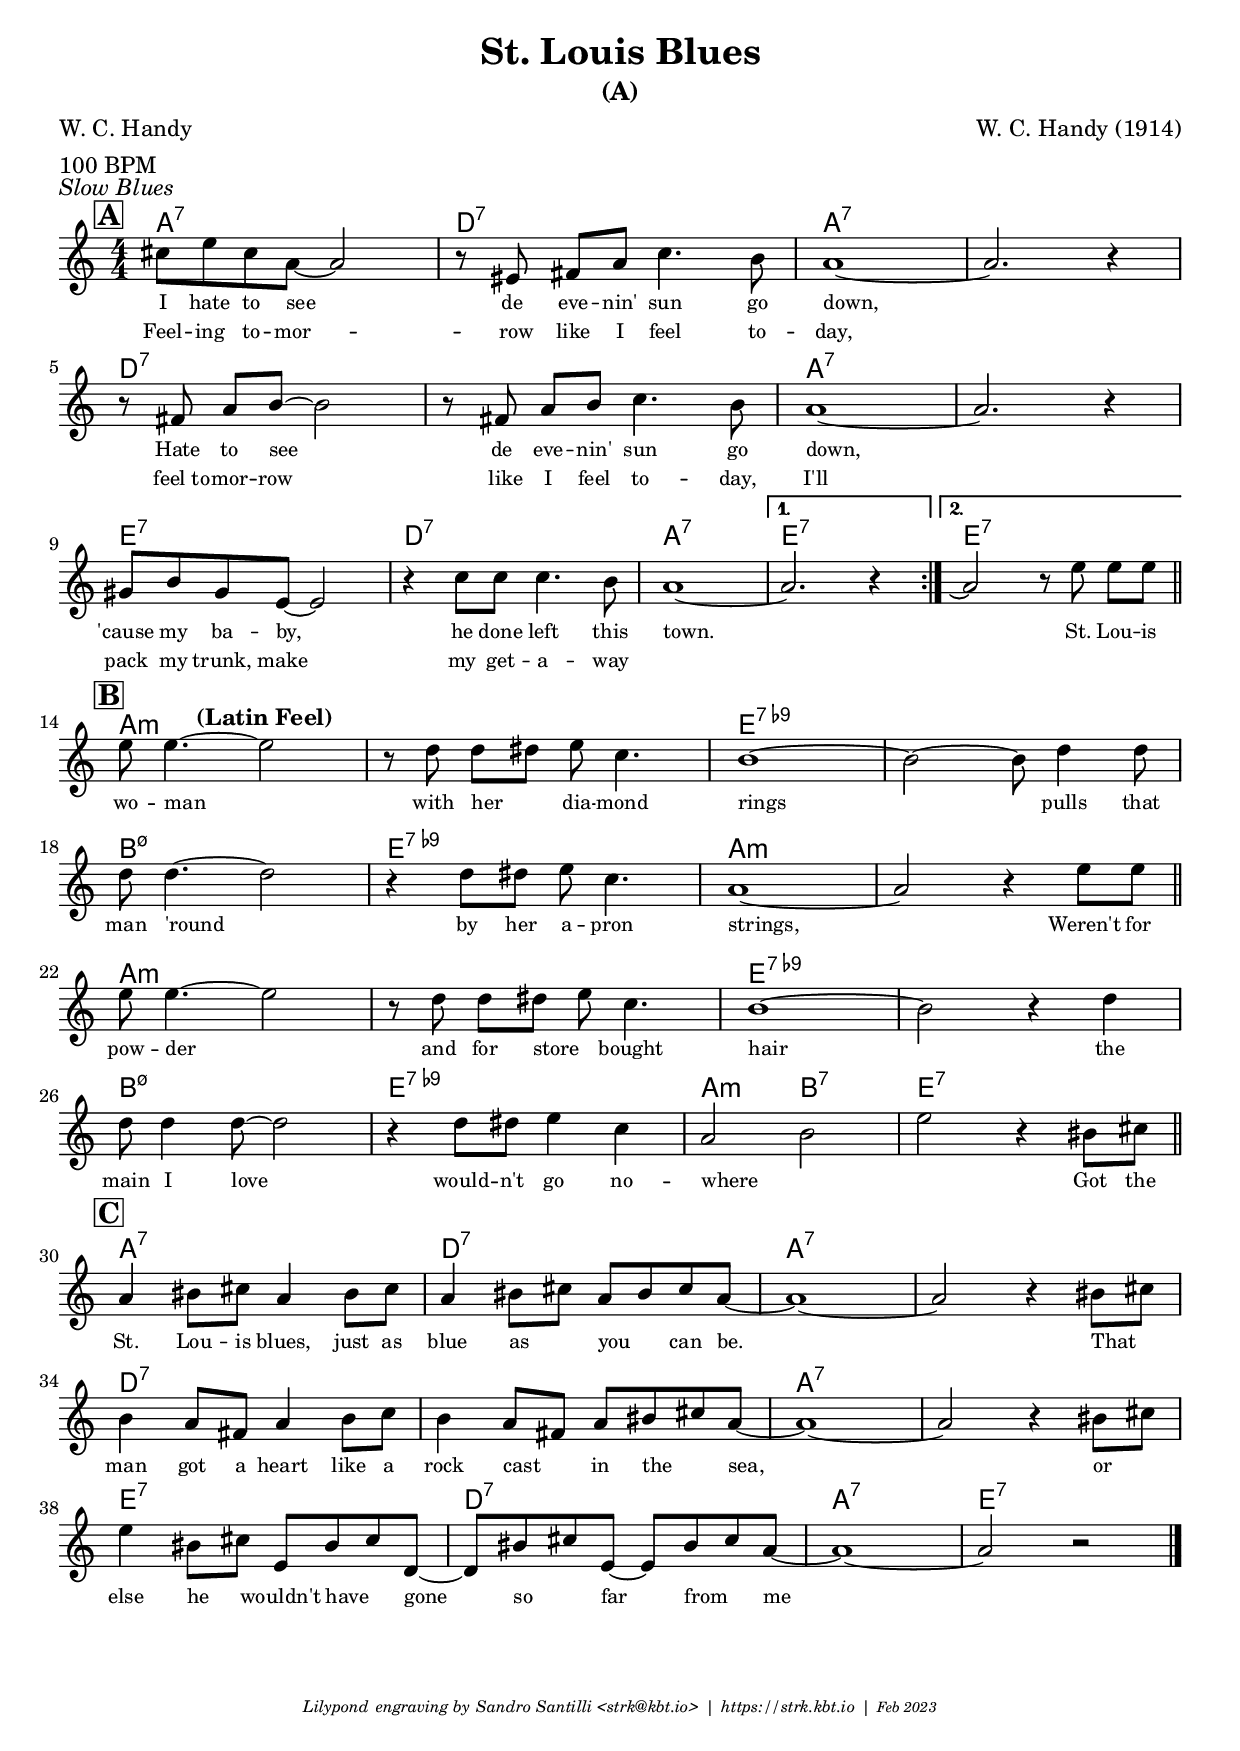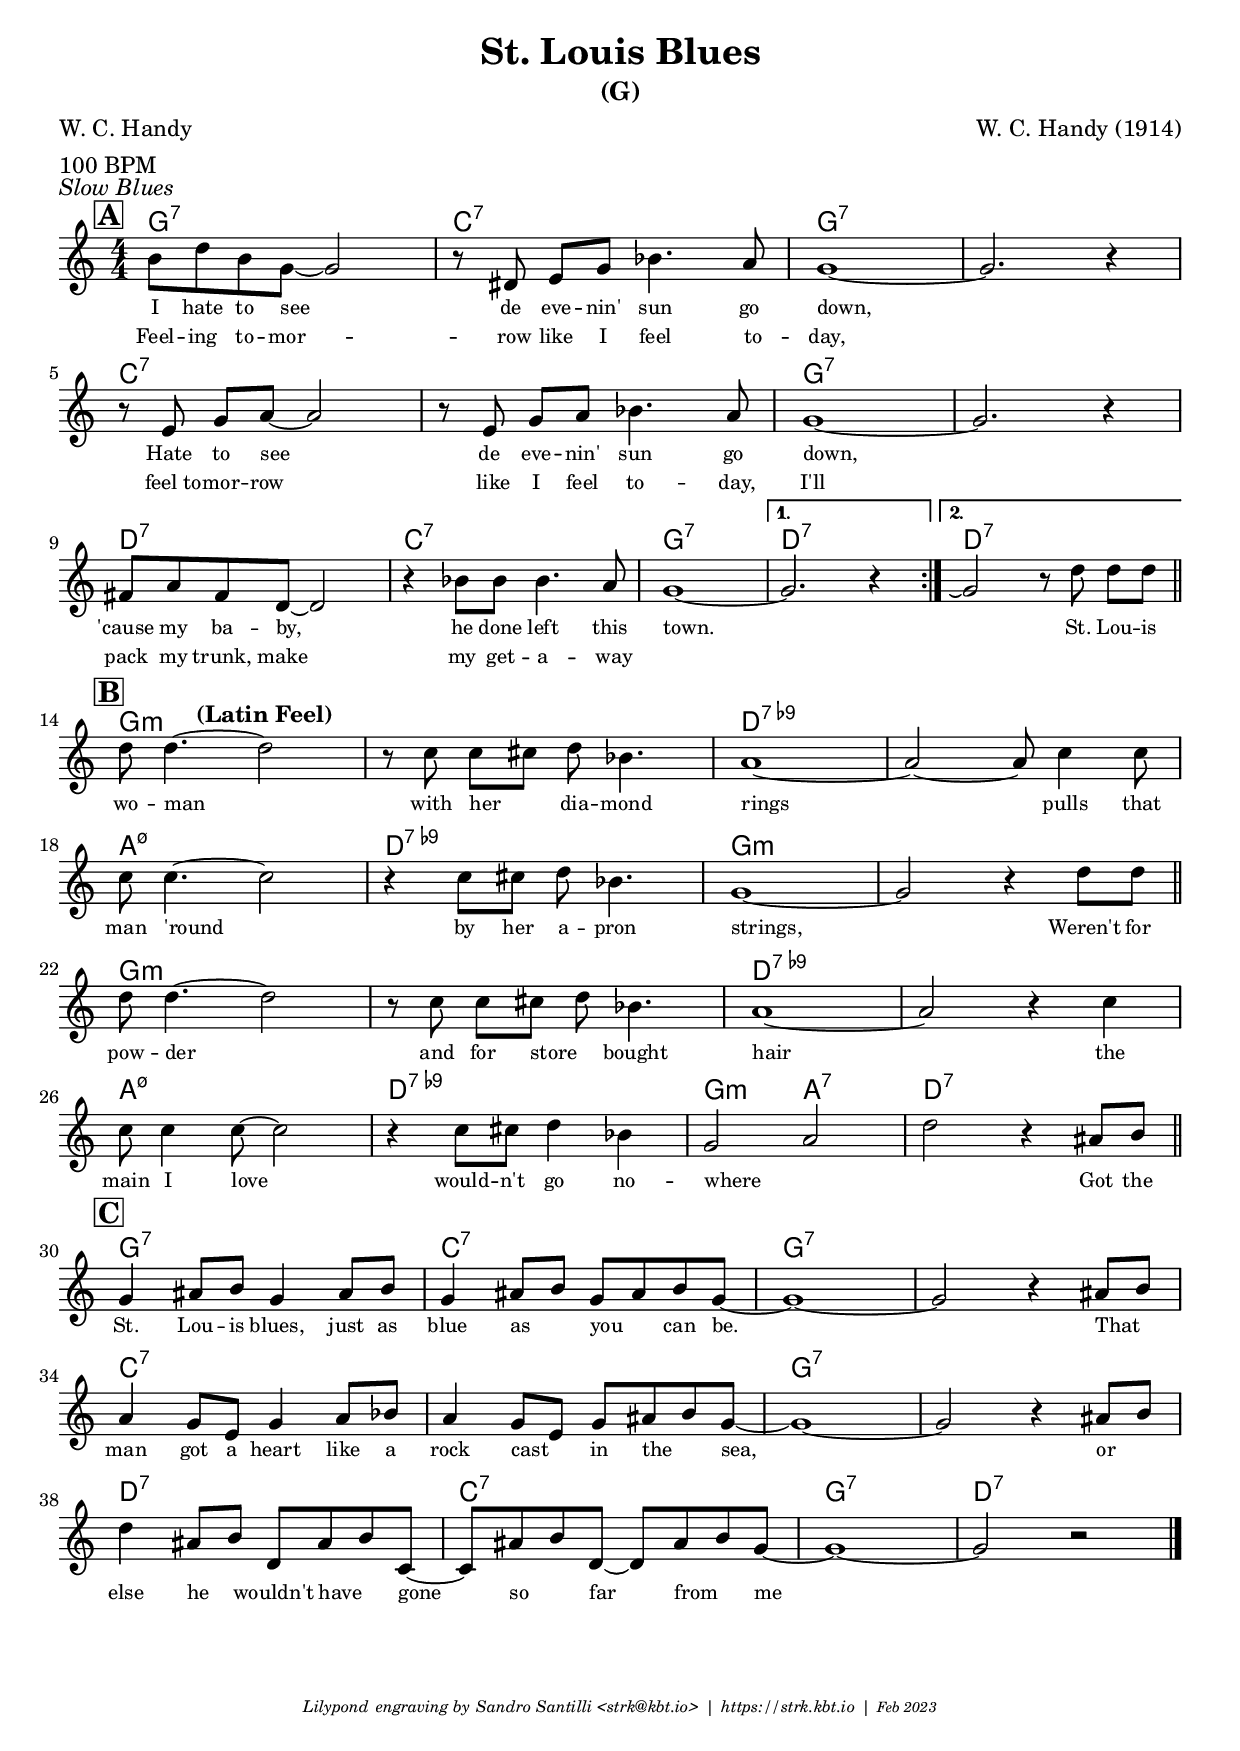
\version "2.24.0"

\header {
  %subtitle = ""
  title = "St. Louis Blues"
  poet = "W. C. Handy"
  composer = "W. C. Handy (1914)"
  meter = "100 BPM"
  piece = \markup { \italic "Slow Blues" }

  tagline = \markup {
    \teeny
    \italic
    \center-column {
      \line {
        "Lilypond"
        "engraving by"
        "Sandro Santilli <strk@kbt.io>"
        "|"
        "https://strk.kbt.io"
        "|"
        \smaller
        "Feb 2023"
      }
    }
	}

}

\paper { indent = 0\cm }

words = \lyricmode {

<< {

  I hate to see 
  de eve -- nin' sun go down,

  Hate to see
  de eve -- nin' sun go down,

  'cause my ba -- by,
  he done left this town.

} \new Lyrics {

  Feel -- ing to -- mor -- row
  like __ I feel to -- day,

  "feel to" -- mor -- row
  like I feel to -- day,

  I'll pack my trunk,
  make my get -- a -- way

} >>

  _ St. Lou -- is wo -- man
  with her _ dia -- mond rings

  pulls that man 'round
  by her a -- pron strings,

  Weren't for pow -- der
  and for store _ bought hair

  the main I love
  would -- n't go no -- where _

  _ Got the St. Lou -- is blues, just as
  blue as _ you _ can be.

  That _ man got a heart like a
  rock cast _ in the _ sea,

  or _ else he _ wouldn't
  have _ gone so _ far from _ me

}

melody = \relative c'' {

  \numericTimeSignature
  %\key g \major
  \time 4/4

  \mark #1

  \repeat volta 2 {

    b8 d b g ~ g2 |
    r8 dis e[ g] bes4. a8 |
    g1 ~ | g2. r4 |
    \break

    r8 e g[ a~] a2 |
    r8 e g[ a] bes4. a8 |
    g1 ~ | g2. r4 |
    \break

    % measure 9
    fis8 a fis d~ d2 |
    r4 bes'8 bes bes4. a8 |
    g1~

  } \alternative {
    { g2. r4 }
    { g2 \repeatTie r8 d' d[ d] }
  } \bar "||"

  \break

  \mark #2 % B


         % TODO: improve this indication latin feel
  d8 d4. ^ \markup \bold "     (Latin Feel)"
    ~ d2 |
  r8 c c[ cis] d bes4. |
  a1~ | a2 ~ a8 c4 c8 |
  \break

  c8 c4.~ c2 |
  r4 c8 cis d bes4. |
  g1~ |
  g2 r4 d'8 d |

  \bar "||"

  \break

  % 22
  d8 d4. ~ d2 |
  r8 c c[ cis] d bes4. |
  a1~ | a2 r4 c4 |
  \break

  % 26
  c8 c4 c8 ~ c2 |
  r4 c8 cis d4 bes |
  g2 a |
  d2 r4 ais8 b |

  \bar "||"

  \break
    
  \mark #3 % where SOLOS are taken ?

  g4 ais8 b g4 ais8 b |
  g4 ais8 b g ais b g~ |
  g1~ | g2 r4 ais8 b |
  \break

  a4 g8 e g4 a8 bes |
  a4 g8 e g ais b g~ |
  g1 ~ | g2 r4 ais8 b |
  \break

  d4 ais8 b d, ais' b c,~ |
  c ais' b d,~ d ais' b g~ |
  g1 ~ | g2 r2 |

  \bar "|."
  
}

harmony_aebersold = \chordmode {
  \time 4/4

  \repeat volta 2 {
    g1:7  | c:7 | g:7 | g:7 |
    c:7 | c:7 | g:7 | g:7 |
    d:7 | c:7 | g:7 |
  } \alternative {
    { d:7 }
    { d:7 }
  } |

  % B

  g:m | g:m | d:7.9- | d:7.9- |
  a:m7.5- | d:7.9- | g:m | g:m |

  g:m | g:m | d:7.9- | d:7.9- |
  a:m7.5- | d:7.9- | g2:m a:7 | d1:7 |

  % C

  g1:7  | c:7 | g:7 | g:7 |
  c:7 | c:7 | g:7 | g:7 |
  d:7 | c:7 | g:7 | d:7 |
}
harmony = \harmony_aebersold

leadSheet = {
	<<
    %\new FretBoards {
    \new ChordNames {
      \harmony
    }

    \new Staff {
		  \new Voice = "vocal" { \melody } 
    }

	  \new Lyrics \lyricsto "vocal" \words

  >>
}

% ----------- BOOKS ----

\layout {
  %\override Text.font-size = #-2
  %\override Parentheses.font-size = #4
  \set Score.rehearsalMarkFormatter = #format-mark-box-alphabet
  \set chordChanges = ##t
  \context { \Score \override LyricText.font-size = #-1 }
}

\book {
  \bookOutputSuffix "G"
  \header { subtitle = "(G)" }
  \score {
    \leadSheet
  }
}

\book {
  \bookOutputSuffix "A"
  \header { subtitle = "(A)" }
  \score {
    \transpose c d
    \leadSheet
  }
}


%--------- MIDI ----------------

\book {
  \bookOutputSuffix "track-G"
  \score {
    \unfoldRepeats
    {
      \leadSheet
    }
    \midi { \tempo 4 = 100 }
  }
}
